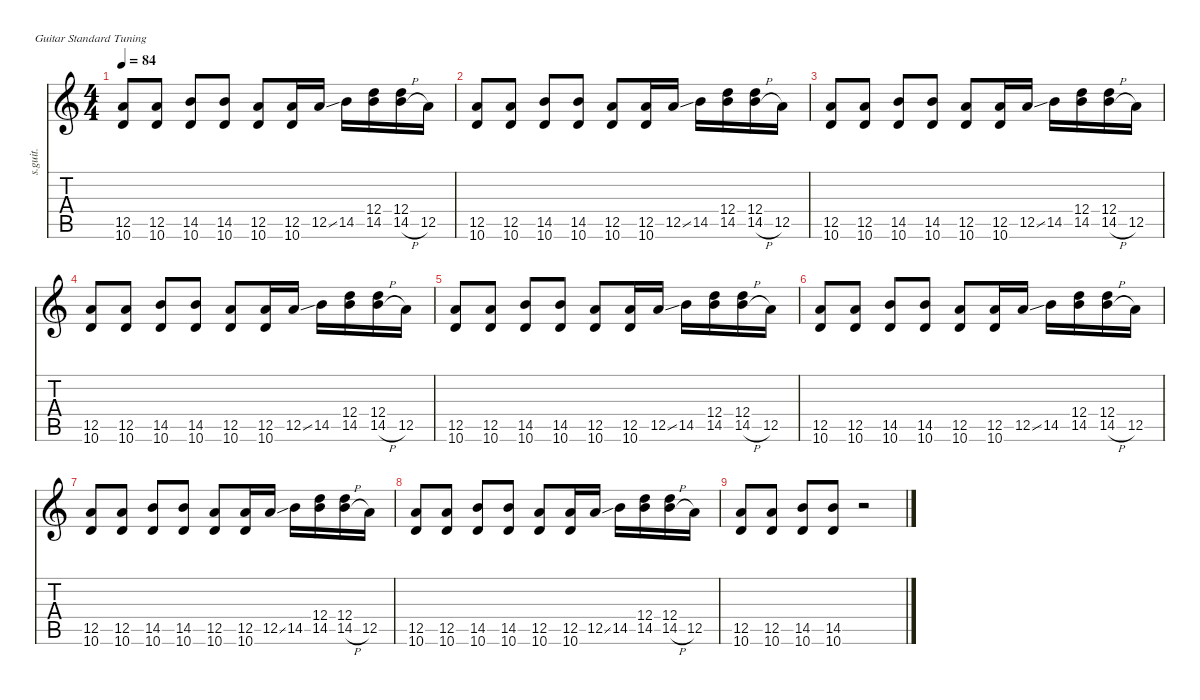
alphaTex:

\defaultSystemsLayout 4
\hideDynamics
\bracketExtendMode nobrackets
\track ("John Lennon - Rhythm Guitar" "s.guit.") {instrument electricguitarjazz}
\staff {score tabs}
\tuning (E4 B3 G3 D3 A2 E2)
\ts (4 4)
\tempo 84
\clef g2
\ks c
(12.5 10.6).8{lyrics (0 "") lyrics (1 "") lyrics (2 "") lyrics (3 "") lyrics (4 "") dy mp} (12.5 10.6).8{lyrics (0 "") lyrics (1 "") lyrics (2 "") lyrics (3 "") lyrics (4 "")} (14.5 10.6).8{lyrics (0 "") lyrics (1 "") lyrics (2 "") lyrics (3 "") lyrics (4 "")} (14.5 10.6).8{lyrics (0 "") lyrics (1 "") lyrics (2 "") lyrics (3 "") lyrics (4 "")} (12.5 10.6).8{lyrics (0 "") lyrics (1 "") lyrics (2 "") lyrics (3 "") lyrics (4 "")} (12.5 10.6).16{lyrics (0 "") lyrics (1 "") lyrics (2 "") lyrics (3 "") lyrics (4 "")} 12.5{ss}.16{lyrics (0 "") lyrics (1 "") lyrics (2 "") lyrics (3 "") lyrics (4 "")} 14.5.16{lyrics (0 "") lyrics (1 "") lyrics (2 "") lyrics (3 "") lyrics (4 "")} (12.4 14.5).16{lyrics (0 "") lyrics (1 "") lyrics (2 "") lyrics (3 "") lyrics (4 "")} (12.4 14.5{h}).16{lyrics (0 "") lyrics (1 "") lyrics (2 "") lyrics (3 "") lyrics (4 "")} 12.5.16{lyrics (0 "") lyrics (1 "") lyrics (2 "") lyrics (3 "") lyrics (4 "")} |
(12.5 10.6).8{lyrics (0 "") lyrics (1 "") lyrics (2 "") lyrics (3 "") lyrics (4 "")} (12.5 10.6).8{lyrics (0 "") lyrics (1 "") lyrics (2 "") lyrics (3 "") lyrics (4 "")} (14.5 10.6).8{lyrics (0 "") lyrics (1 "") lyrics (2 "") lyrics (3 "") lyrics (4 "")} (14.5 10.6).8{lyrics (0 "") lyrics (1 "") lyrics (2 "") lyrics (3 "") lyrics (4 "")} (12.5 10.6).8{lyrics (0 "") lyrics (1 "") lyrics (2 "") lyrics (3 "") lyrics (4 "")} (12.5 10.6).16{lyrics (0 "") lyrics (1 "") lyrics (2 "") lyrics (3 "") lyrics (4 "")} 12.5{ss}.16{lyrics (0 "") lyrics (1 "") lyrics (2 "") lyrics (3 "") lyrics (4 "")} 14.5.16{lyrics (0 "") lyrics (1 "") lyrics (2 "") lyrics (3 "") lyrics (4 "")} (12.4 14.5).16{lyrics (0 "") lyrics (1 "") lyrics (2 "") lyrics (3 "") lyrics (4 "")} (12.4 14.5{h}).16{lyrics (0 "") lyrics (1 "") lyrics (2 "") lyrics (3 "") lyrics (4 "")} 12.5.16{lyrics (0 "") lyrics (1 "") lyrics (2 "") lyrics (3 "") lyrics (4 "")} |
(12.5 10.6).8{lyrics (0 "") lyrics (1 "") lyrics (2 "") lyrics (3 "") lyrics (4 "")} (12.5 10.6).8{lyrics (0 "") lyrics (1 "") lyrics (2 "") lyrics (3 "") lyrics (4 "")} (14.5 10.6).8{lyrics (0 "") lyrics (1 "") lyrics (2 "") lyrics (3 "") lyrics (4 "")} (14.5 10.6).8{lyrics (0 "") lyrics (1 "") lyrics (2 "") lyrics (3 "") lyrics (4 "")} (12.5 10.6).8{lyrics (0 "") lyrics (1 "") lyrics (2 "") lyrics (3 "") lyrics (4 "")} (12.5 10.6).16{lyrics (0 "") lyrics (1 "") lyrics (2 "") lyrics (3 "") lyrics (4 "")} 12.5{ss}.16{lyrics (0 "") lyrics (1 "") lyrics (2 "") lyrics (3 "") lyrics (4 "")} 14.5.16{lyrics (0 "") lyrics (1 "") lyrics (2 "") lyrics (3 "") lyrics (4 "")} (12.4 14.5).16{lyrics (0 "") lyrics (1 "") lyrics (2 "") lyrics (3 "") lyrics (4 "")} (12.4 14.5{h}).16{lyrics (0 "") lyrics (1 "") lyrics (2 "") lyrics (3 "") lyrics (4 "")} 12.5.16{lyrics (0 "") lyrics (1 "") lyrics (2 "") lyrics (3 "") lyrics (4 "")} |
(12.5 10.6).8{lyrics (0 "") lyrics (1 "") lyrics (2 "") lyrics (3 "") lyrics (4 "")} (12.5 10.6).8{lyrics (0 "") lyrics (1 "") lyrics (2 "") lyrics (3 "") lyrics (4 "")} (14.5 10.6).8{lyrics (0 "") lyrics (1 "") lyrics (2 "") lyrics (3 "") lyrics (4 "")} (14.5 10.6).8{lyrics (0 "") lyrics (1 "") lyrics (2 "") lyrics (3 "") lyrics (4 "")} (12.5 10.6).8{lyrics (0 "") lyrics (1 "") lyrics (2 "") lyrics (3 "") lyrics (4 "")} (12.5 10.6).16{lyrics (0 "") lyrics (1 "") lyrics (2 "") lyrics (3 "") lyrics (4 "")} 12.5{ss}.16{lyrics (0 "") lyrics (1 "") lyrics (2 "") lyrics (3 "") lyrics (4 "")} 14.5.16{lyrics (0 "") lyrics (1 "") lyrics (2 "") lyrics (3 "") lyrics (4 "")} (12.4 14.5).16{lyrics (0 "") lyrics (1 "") lyrics (2 "") lyrics (3 "") lyrics (4 "")} (12.4 14.5{h}).16{lyrics (0 "") lyrics (1 "") lyrics (2 "") lyrics (3 "") lyrics (4 "")} 12.5.16{lyrics (0 "") lyrics (1 "") lyrics (2 "") lyrics (3 "") lyrics (4 "")} |
(12.5 10.6).8{lyrics (0 "") lyrics (1 "") lyrics (2 "") lyrics (3 "") lyrics (4 "")} (12.5 10.6).8{lyrics (0 "") lyrics (1 "") lyrics (2 "") lyrics (3 "") lyrics (4 "")} (14.5 10.6).8{lyrics (0 "") lyrics (1 "") lyrics (2 "") lyrics (3 "") lyrics (4 "")} (14.5 10.6).8{lyrics (0 "") lyrics (1 "") lyrics (2 "") lyrics (3 "") lyrics (4 "")} (12.5 10.6).8{lyrics (0 "") lyrics (1 "") lyrics (2 "") lyrics (3 "") lyrics (4 "")} (12.5 10.6).16{lyrics (0 "") lyrics (1 "") lyrics (2 "") lyrics (3 "") lyrics (4 "")} 12.5{ss}.16{lyrics (0 "") lyrics (1 "") lyrics (2 "") lyrics (3 "") lyrics (4 "")} 14.5.16{lyrics (0 "") lyrics (1 "") lyrics (2 "") lyrics (3 "") lyrics (4 "")} (12.4 14.5).16{lyrics (0 "") lyrics (1 "") lyrics (2 "") lyrics (3 "") lyrics (4 "")} (12.4 14.5{h}).16{lyrics (0 "") lyrics (1 "") lyrics (2 "") lyrics (3 "") lyrics (4 "")} 12.5.16{lyrics (0 "") lyrics (1 "") lyrics (2 "") lyrics (3 "") lyrics (4 "")} |
(12.5 10.6).8{lyrics (0 "") lyrics (1 "") lyrics (2 "") lyrics (3 "") lyrics (4 "")} (12.5 10.6).8{lyrics (0 "") lyrics (1 "") lyrics (2 "") lyrics (3 "") lyrics (4 "")} (14.5 10.6).8{lyrics (0 "") lyrics (1 "") lyrics (2 "") lyrics (3 "") lyrics (4 "")} (14.5 10.6).8{lyrics (0 "") lyrics (1 "") lyrics (2 "") lyrics (3 "") lyrics (4 "")} (12.5 10.6).8{lyrics (0 "") lyrics (1 "") lyrics (2 "") lyrics (3 "") lyrics (4 "")} (12.5 10.6).16{lyrics (0 "") lyrics (1 "") lyrics (2 "") lyrics (3 "") lyrics (4 "")} 12.5{ss}.16{lyrics (0 "") lyrics (1 "") lyrics (2 "") lyrics (3 "") lyrics (4 "")} 14.5.16{lyrics (0 "") lyrics (1 "") lyrics (2 "") lyrics (3 "") lyrics (4 "")} (12.4 14.5).16{lyrics (0 "") lyrics (1 "") lyrics (2 "") lyrics (3 "") lyrics (4 "")} (12.4 14.5{h}).16{lyrics (0 "") lyrics (1 "") lyrics (2 "") lyrics (3 "") lyrics (4 "")} 12.5.16{lyrics (0 "") lyrics (1 "") lyrics (2 "") lyrics (3 "") lyrics (4 "")} |
(12.5 10.6).8{lyrics (0 "") lyrics (1 "") lyrics (2 "") lyrics (3 "") lyrics (4 "")} (12.5 10.6).8{lyrics (0 "") lyrics (1 "") lyrics (2 "") lyrics (3 "") lyrics (4 "")} (14.5 10.6).8{lyrics (0 "") lyrics (1 "") lyrics (2 "") lyrics (3 "") lyrics (4 "")} (14.5 10.6).8{lyrics (0 "") lyrics (1 "") lyrics (2 "") lyrics (3 "") lyrics (4 "")} (12.5 10.6).8{lyrics (0 "") lyrics (1 "") lyrics (2 "") lyrics (3 "") lyrics (4 "")} (12.5 10.6).16{lyrics (0 "") lyrics (1 "") lyrics (2 "") lyrics (3 "") lyrics (4 "")} 12.5{ss}.16{lyrics (0 "") lyrics (1 "") lyrics (2 "") lyrics (3 "") lyrics (4 "")} 14.5.16{lyrics (0 "") lyrics (1 "") lyrics (2 "") lyrics (3 "") lyrics (4 "")} (12.4 14.5).16{lyrics (0 "") lyrics (1 "") lyrics (2 "") lyrics (3 "") lyrics (4 "")} (12.4 14.5{h}).16{lyrics (0 "") lyrics (1 "") lyrics (2 "") lyrics (3 "") lyrics (4 "")} 12.5.16{lyrics (0 "") lyrics (1 "") lyrics (2 "") lyrics (3 "") lyrics (4 "")} |
(12.5 10.6).8{lyrics (0 "") lyrics (1 "") lyrics (2 "") lyrics (3 "") lyrics (4 "")} (12.5 10.6).8{lyrics (0 "") lyrics (1 "") lyrics (2 "") lyrics (3 "") lyrics (4 "")} (14.5 10.6).8{lyrics (0 "") lyrics (1 "") lyrics (2 "") lyrics (3 "") lyrics (4 "")} (14.5 10.6).8{lyrics (0 "") lyrics (1 "") lyrics (2 "") lyrics (3 "") lyrics (4 "")} (12.5 10.6).8{lyrics (0 "") lyrics (1 "") lyrics (2 "") lyrics (3 "") lyrics (4 "")} (12.5 10.6).16{lyrics (0 "") lyrics (1 "") lyrics (2 "") lyrics (3 "") lyrics (4 "")} 12.5{ss}.16{lyrics (0 "") lyrics (1 "") lyrics (2 "") lyrics (3 "") lyrics (4 "")} 14.5.16{lyrics (0 "") lyrics (1 "") lyrics (2 "") lyrics (3 "") lyrics (4 "")} (12.4 14.5).16{lyrics (0 "") lyrics (1 "") lyrics (2 "") lyrics (3 "") lyrics (4 "")} (12.4 14.5{h}).16{lyrics (0 "") lyrics (1 "") lyrics (2 "") lyrics (3 "") lyrics (4 "")} 12.5.16{lyrics (0 "") lyrics (1 "") lyrics (2 "") lyrics (3 "") lyrics (4 "")} |
(12.5 10.6).8{lyrics (0 "") lyrics (1 "") lyrics (2 "") lyrics (3 "") lyrics (4 "")} (12.5 10.6).8{lyrics (0 "") lyrics (1 "") lyrics (2 "") lyrics (3 "") lyrics (4 "")} (14.5 10.6).8{lyrics (0 "") lyrics (1 "") lyrics (2 "") lyrics (3 "") lyrics (4 "")} (14.5 10.6).8{lyrics (0 "") lyrics (1 "") lyrics (2 "") lyrics (3 "") lyrics (4 "")} r.2
